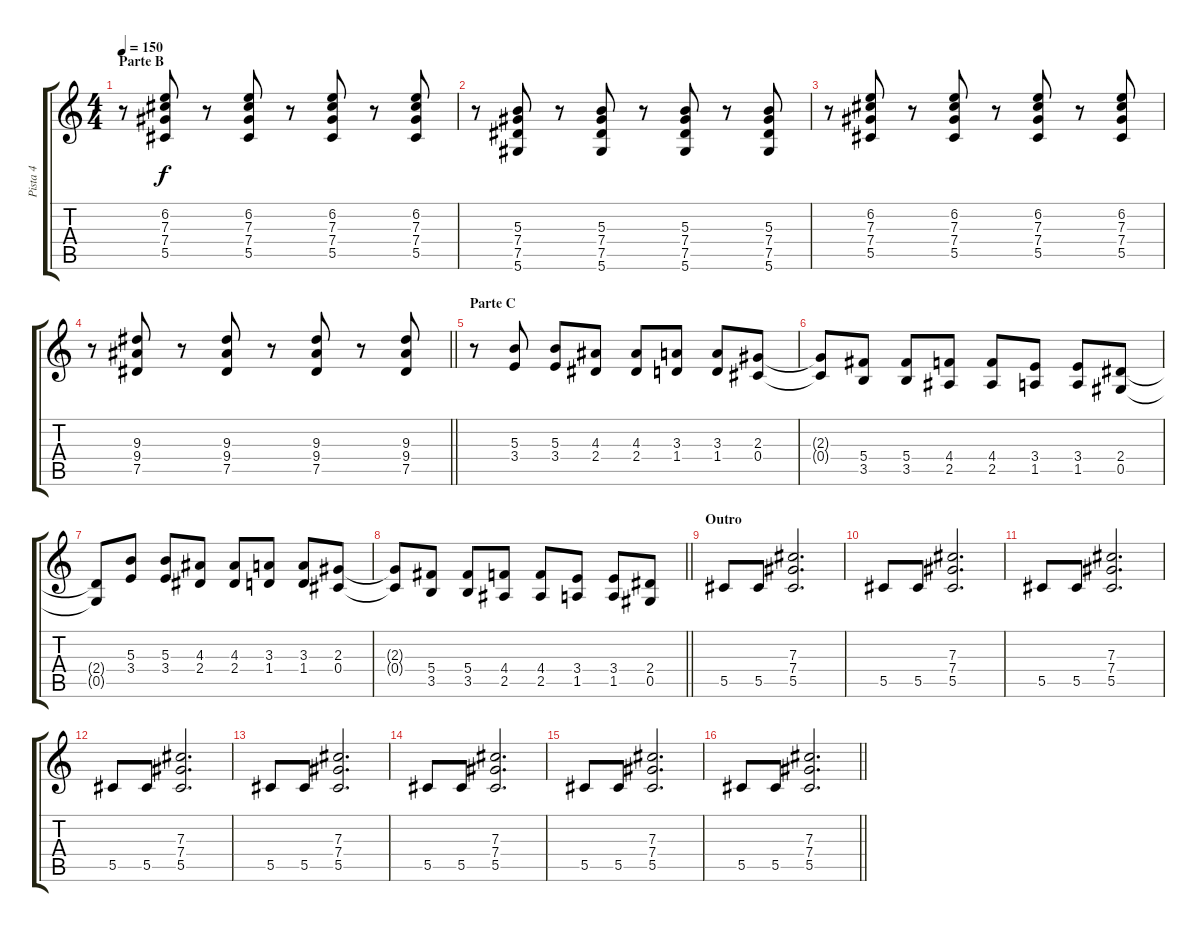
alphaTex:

\track ("Pista 4" "Pista 4") {instrument distortionguitar}
\staff {score tabs}
\tuning (Eb4 Bb3 Gb3 Db3 Ab2 Eb2) {hide}
\ts (4 4)
\section ("" "Parte B")
\tempo 150
\clef g2
\ks c
r.8{dy f instrument electricguitarclean} (6.2 7.3 7.4 5.5).8 r.8 (6.2 7.3 7.4 5.5).8 r.8 (6.2 7.3 7.4 5.5).8 r.8 (6.2 7.3 7.4 5.5).8 |
r.8 (5.3 7.4 7.5 5.6).8 r.8 (5.3 7.4 7.5 5.6).8 r.8 (5.3 7.4 7.5 5.6).8 r.8 (5.3 7.4 7.5 5.6).8 |
r.8{instrument electricguitarclean} (6.2 7.3 7.4 5.5).8 r.8 (6.2 7.3 7.4 5.5).8 r.8 (6.2 7.3 7.4 5.5).8 r.8 (6.2 7.3 7.4 5.5).8 |
\barLineRight lightlight
r.8{instrument electricguitarclean} (9.3 9.4 7.5).8 r.8 (9.3 9.4 7.5).8 r.8 (9.3 9.4 7.5).8 r.8 (9.3 9.4 7.5).8 |
\section ("" "Parte C")
r.8{instrument distortionguitar} (5.3 3.4).8 (5.3 3.4).8 (4.3 2.4).8 (4.3 2.4).8 (3.3 1.4).8 (3.3 1.4).8 (2.3 0.4).8 |
(2.3{t} 0.4{t}).8 (5.4 3.5).8 (5.4 3.5).8 (4.4 2.5).8 (4.4 2.5).8 (3.4 1.5).8 (3.4 1.5).8 (2.4 0.5).8 |
(2.4{t} 0.5{t}).8{instrument distortionguitar} (5.3 3.4).8 (5.3 3.4).8 (4.3 2.4).8 (4.3 2.4).8 (3.3 1.4).8 (3.3 1.4).8 (2.3 0.4).8 |
\barLineRight lightlight
(2.3{t} 0.4{t}).8 (5.4 3.5).8 (5.4 3.5).8 (4.4 2.5).8 (4.4 2.5).8 (3.4 1.5).8 (3.4 1.5).8 (2.4 0.5).8 |
\section ("" "Outro")
5.5.8 5.5.8 (7.3 7.4 5.5).2{d} |
5.5.8 5.5.8 (7.3 7.4 5.5).2{d} |
5.5.8 5.5.8 (7.3 7.4 5.5).2{d} |
5.5.8 5.5.8 (7.3 7.4 5.5).2{d} |
5.5.8 5.5.8 (7.3 7.4 5.5).2{d} |
5.5.8 5.5.8 (7.3 7.4 5.5).2{d} |
5.5.8 5.5.8 (7.3 7.4 5.5).2{d} |
\barLineRight lightlight
5.5.8 5.5.8 (7.3 7.4 5.5).2{d}
